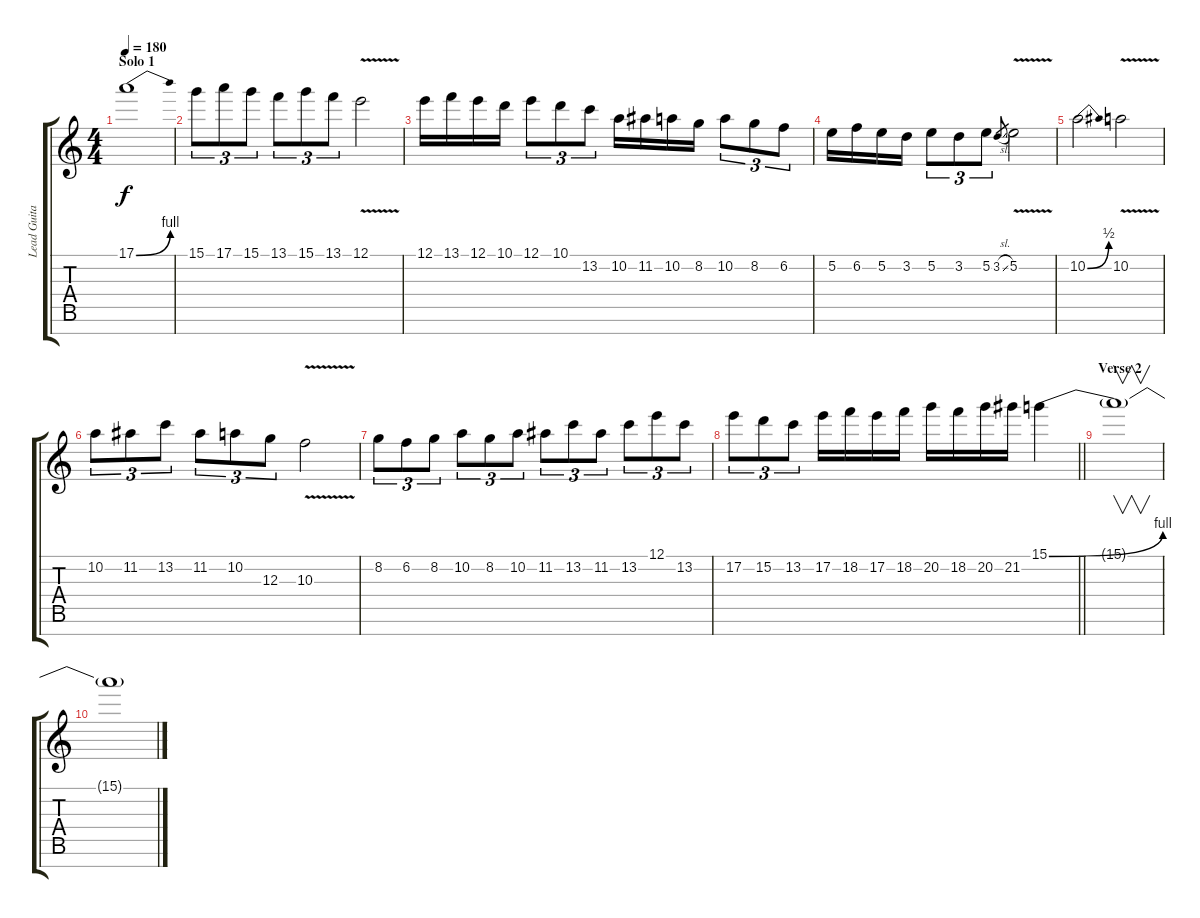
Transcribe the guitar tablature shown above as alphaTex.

\track ("Lead Guitar (7string)" "Lead Guita") {instrument distortionguitar}
\staff {score tabs}
\tuning (E4 B3 G3 D3 A2 E2 B1) {hide}
\ts (4 4)
\section ("" "Solo 1")
\tempo 180
\clef g2
\ks c
17.1{be (bend 0 0 60 4)}.1{dy f} |
15.1.8{tu (3 2)} 17.1.8{tu (3 2)} 15.1.8{tu (3 2)} 13.1.8{tu (3 2)} 15.1.8{tu (3 2)} 13.1.8{tu (3 2)} 12.1{v}.2 |
12.1.16 13.1.16 12.1.16 10.1.16 12.1.8{tu (3 2)} 10.1.8{tu (3 2)} 13.2.8{tu (3 2)} 10.2.16 11.2.16 10.2.16 8.2.16 10.2.8{tu (3 2)} 8.2.8{tu (3 2)} 6.2.8{tu (3 2)} |
5.2.16 6.2.16 5.2.16 3.2.16 5.2.8{tu (3 2)} 3.2.8{tu (3 2)} 5.2.8{tu (3 2)} 3.2{sl}.8{gr} 5.2{v}.2 |
10.2{be (bend 0 0 60 2)}.2 10.2{v}.2 |
10.2.8{tu (3 2)} 11.2.8{tu (3 2)} 13.2.8{tu (3 2)} 11.2.8{tu (3 2)} 10.2.8{tu (3 2)} 12.3.8{tu (3 2)} 10.3{v}.2 |
8.2.8{tu (3 2)} 6.2.8{tu (3 2)} 8.2.8{tu (3 2)} 10.2.8{tu (3 2)} 8.2.8{tu (3 2)} 10.2.8{tu (3 2)} 11.2.8{tu (3 2)} 13.2.8{tu (3 2)} 11.2.8{tu (3 2)} 13.2.8{tu (3 2)} 12.1.8{tu (3 2)} 13.2.8{tu (3 2)} |
\barLineRight lightlight
17.2.8{tu (3 2)} 15.2.8{tu (3 2)} 13.2.8{tu (3 2)} 17.2.16 18.2.16 17.2.16 18.2.16 20.2.16 18.2.16 20.2.16 21.2.16 15.1{be (bend 0 0 60 4)}.4 |
\section ("" "Verse 2")
15.1{t}.1{v} |
15.1{t}.1
